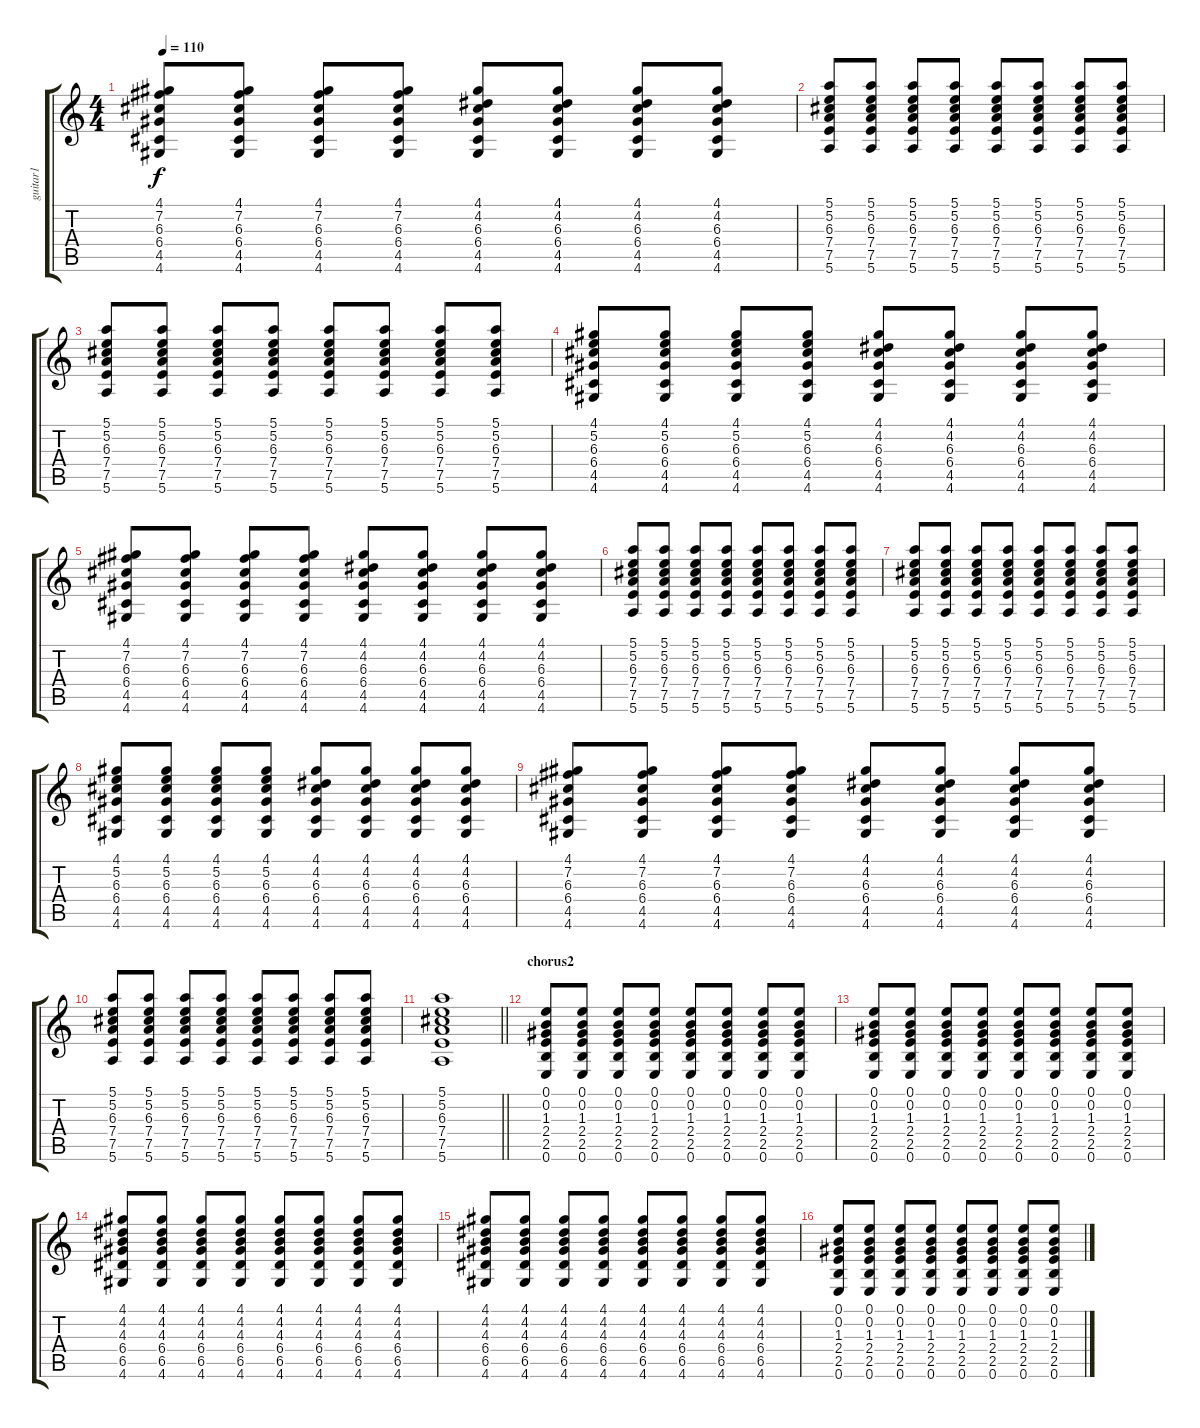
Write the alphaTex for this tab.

\track ("guitar1" "guitar1") {instrument acousticguitarsteel}
\staff {score tabs}
\tuning (E4 B3 G3 D3 A2 E2) {hide}
\ts (4 4)
\tempo 110
\clef g2
\ks c
(4.1 7.2 6.3 6.4 4.5 4.6).8{dy f} (4.1 7.2 6.3 6.4 4.5 4.6).8 (4.1 7.2 6.3 6.4 4.5 4.6).8 (4.1 7.2 6.3 6.4 4.5 4.6).8 (4.1 4.2 6.3 6.4 4.5 4.6).8 (4.1 4.2 6.3 6.4 4.5 4.6).8 (4.1 4.2 6.3 6.4 4.5 4.6).8 (4.1 4.2 6.3 6.4 4.5 4.6).8 |
(5.1 5.2 6.3 7.4 7.5 5.6).8 (5.1 5.2 6.3 7.4 7.5 5.6).8 (5.1 5.2 6.3 7.4 7.5 5.6).8 (5.1 5.2 6.3 7.4 7.5 5.6).8 (5.1 5.2 6.3 7.4 7.5 5.6).8 (5.1 5.2 6.3 7.4 7.5 5.6).8 (5.1 5.2 6.3 7.4 7.5 5.6).8 (5.1 5.2 6.3 7.4 7.5 5.6).8 |
(5.1 5.2 6.3 7.4 7.5 5.6).8 (5.1 5.2 6.3 7.4 7.5 5.6).8 (5.1 5.2 6.3 7.4 7.5 5.6).8 (5.1 5.2 6.3 7.4 7.5 5.6).8 (5.1 5.2 6.3 7.4 7.5 5.6).8 (5.1 5.2 6.3 7.4 7.5 5.6).8 (5.1 5.2 6.3 7.4 7.5 5.6).8 (5.1 5.2 6.3 7.4 7.5 5.6).8 |
(4.1 5.2 6.3 6.4 4.5 4.6).8 (4.1 5.2 6.3 6.4 4.5 4.6).8 (4.1 5.2 6.3 6.4 4.5 4.6).8 (4.1 5.2 6.3 6.4 4.5 4.6).8 (4.1 4.2 6.3 6.4 4.5 4.6).8 (4.1 4.2 6.3 6.4 4.5 4.6).8 (4.1 4.2 6.3 6.4 4.5 4.6).8 (4.1 4.2 6.3 6.4 4.5 4.6).8 |
(4.1 7.2 6.3 6.4 4.5 4.6).8 (4.1 7.2 6.3 6.4 4.5 4.6).8 (4.1 7.2 6.3 6.4 4.5 4.6).8 (4.1 7.2 6.3 6.4 4.5 4.6).8 (4.1 4.2 6.3 6.4 4.5 4.6).8 (4.1 4.2 6.3 6.4 4.5 4.6).8 (4.1 4.2 6.3 6.4 4.5 4.6).8 (4.1 4.2 6.3 6.4 4.5 4.6).8 |
(5.1 5.2 6.3 7.4 7.5 5.6).8 (5.1 5.2 6.3 7.4 7.5 5.6).8 (5.1 5.2 6.3 7.4 7.5 5.6).8 (5.1 5.2 6.3 7.4 7.5 5.6).8 (5.1 5.2 6.3 7.4 7.5 5.6).8 (5.1 5.2 6.3 7.4 7.5 5.6).8 (5.1 5.2 6.3 7.4 7.5 5.6).8 (5.1 5.2 6.3 7.4 7.5 5.6).8 |
(5.1 5.2 6.3 7.4 7.5 5.6).8 (5.1 5.2 6.3 7.4 7.5 5.6).8 (5.1 5.2 6.3 7.4 7.5 5.6).8 (5.1 5.2 6.3 7.4 7.5 5.6).8 (5.1 5.2 6.3 7.4 7.5 5.6).8 (5.1 5.2 6.3 7.4 7.5 5.6).8 (5.1 5.2 6.3 7.4 7.5 5.6).8 (5.1 5.2 6.3 7.4 7.5 5.6).8 |
(4.1 5.2 6.3 6.4 4.5 4.6).8 (4.1 5.2 6.3 6.4 4.5 4.6).8 (4.1 5.2 6.3 6.4 4.5 4.6).8 (4.1 5.2 6.3 6.4 4.5 4.6).8 (4.1 4.2 6.3 6.4 4.5 4.6).8 (4.1 4.2 6.3 6.4 4.5 4.6).8 (4.1 4.2 6.3 6.4 4.5 4.6).8 (4.1 4.2 6.3 6.4 4.5 4.6).8 |
(4.1 7.2 6.3 6.4 4.5 4.6).8 (4.1 7.2 6.3 6.4 4.5 4.6).8 (4.1 7.2 6.3 6.4 4.5 4.6).8 (4.1 7.2 6.3 6.4 4.5 4.6).8 (4.1 4.2 6.3 6.4 4.5 4.6).8 (4.1 4.2 6.3 6.4 4.5 4.6).8 (4.1 4.2 6.3 6.4 4.5 4.6).8 (4.1 4.2 6.3 6.4 4.5 4.6).8 |
(5.1 5.2 6.3 7.4 7.5 5.6).8 (5.1 5.2 6.3 7.4 7.5 5.6).8 (5.1 5.2 6.3 7.4 7.5 5.6).8 (5.1 5.2 6.3 7.4 7.5 5.6).8 (5.1 5.2 6.3 7.4 7.5 5.6).8 (5.1 5.2 6.3 7.4 7.5 5.6).8 (5.1 5.2 6.3 7.4 7.5 5.6).8 (5.1 5.2 6.3 7.4 7.5 5.6).8 |
\barLineRight lightlight
(5.1 5.2 6.3 7.4 7.5 5.6).1 |
\section ("" "chorus2")
(0.1 0.2 1.3 2.4 2.5 0.6).8 (0.1 0.2 1.3 2.4 2.5 0.6).8 (0.1 0.2 1.3 2.4 2.5 0.6).8 (0.1 0.2 1.3 2.4 2.5 0.6).8 (0.1 0.2 1.3 2.4 2.5 0.6).8 (0.1 0.2 1.3 2.4 2.5 0.6).8 (0.1 0.2 1.3 2.4 2.5 0.6).8 (0.1 0.2 1.3 2.4 2.5 0.6).8 |
(0.1 0.2 1.3 2.4 2.5 0.6).8 (0.1 0.2 1.3 2.4 2.5 0.6).8 (0.1 0.2 1.3 2.4 2.5 0.6).8 (0.1 0.2 1.3 2.4 2.5 0.6).8 (0.1 0.2 1.3 2.4 2.5 0.6).8 (0.1 0.2 1.3 2.4 2.5 0.6).8 (0.1 0.2 1.3 2.4 2.5 0.6).8 (0.1 0.2 1.3 2.4 2.5 0.6).8 |
(4.1 4.2 4.3 6.4 6.5 4.6).8 (4.1 4.2 4.3 6.4 6.5 4.6).8 (4.1 4.2 4.3 6.4 6.5 4.6).8 (4.1 4.2 4.3 6.4 6.5 4.6).8 (4.1 4.2 4.3 6.4 6.5 4.6).8 (4.1 4.2 4.3 6.4 6.5 4.6).8 (4.1 4.2 4.3 6.4 6.5 4.6).8 (4.1 4.2 4.3 6.4 6.5 4.6).8 |
(4.1 4.2 4.3 6.4 6.5 4.6).8 (4.1 4.2 4.3 6.4 6.5 4.6).8 (4.1 4.2 4.3 6.4 6.5 4.6).8 (4.1 4.2 4.3 6.4 6.5 4.6).8 (4.1 4.2 4.3 6.4 6.5 4.6).8 (4.1 4.2 4.3 6.4 6.5 4.6).8 (4.1 4.2 4.3 6.4 6.5 4.6).8 (4.1 4.2 4.3 6.4 6.5 4.6).8 |
(0.1 0.2 1.3 2.4 2.5 0.6).8 (0.1 0.2 1.3 2.4 2.5 0.6).8 (0.1 0.2 1.3 2.4 2.5 0.6).8 (0.1 0.2 1.3 2.4 2.5 0.6).8 (0.1 0.2 1.3 2.4 2.5 0.6).8 (0.1 0.2 1.3 2.4 2.5 0.6).8 (0.1 0.2 1.3 2.4 2.5 0.6).8 (0.1 0.2 1.3 2.4 2.5 0.6).8
